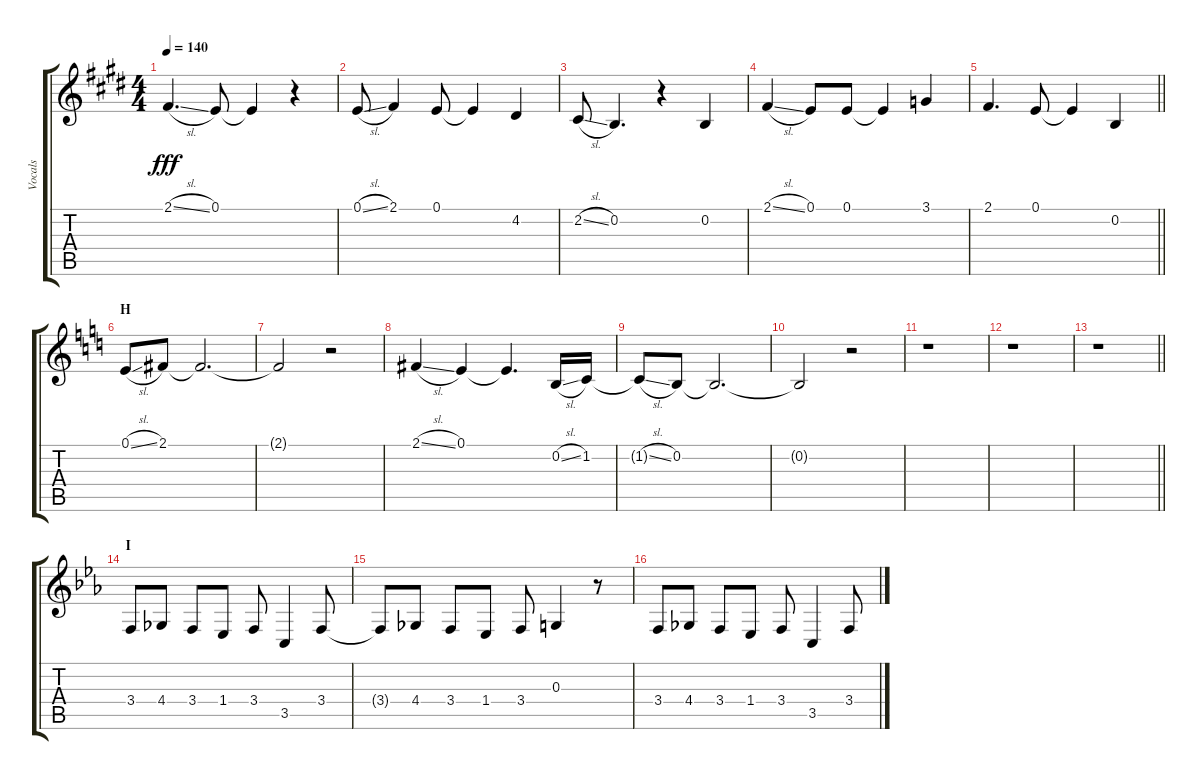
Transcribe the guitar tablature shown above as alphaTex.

\track ("Vocals" "Vocals") {instrument voiceoohs}
\staff {score tabs}
\tuning (E4 B3 G3 D3 A2 E2) {hide}
\ts (4 4)
\tempo 140
\clef g2
\ks e
2.1{sl}.4{d dy fff} 0.1.8 0.1{t}.4 r.4 |
0.1{sl}.8 2.1.4 0.1.8 0.1{t}.4 4.2.4 |
2.2{sl}.8 0.2.4{d} r.4 0.2.4 |
2.1{sl}.4 0.1.8 0.1.8 0.1{t}.4 3.1.4 |
\barLineRight lightlight
2.1.4{d} 0.1.8 0.1{t}.4 0.2.4 |
\section ("" "H")
\ks c
0.1{sl}.8 2.1.8 2.1{t}.2{d} |
2.1{t}.2 r.2 |
2.1{sl}.4 0.1.4 0.1{t}.4{d} 0.2{sl}.16 1.2.16 |
1.2{sl t}.8 0.2.8 0.2{t}.2{d} |
0.2{t}.2 r.2 |
r.1 |
r.1 |
\barLineRight lightlight
r.1 |
\section ("" "I")
\ks eb
3.4.8 4.4.8 3.4.8 1.4.8 3.4.8 3.5.4 3.4.8 |
3.4{t}.8 4.4.8 3.4.8 1.4.8 3.4.8 0.3.4 r.8 |
3.4.8 4.4.8 3.4.8 1.4.8 3.4.8 3.5.4 3.4.8
